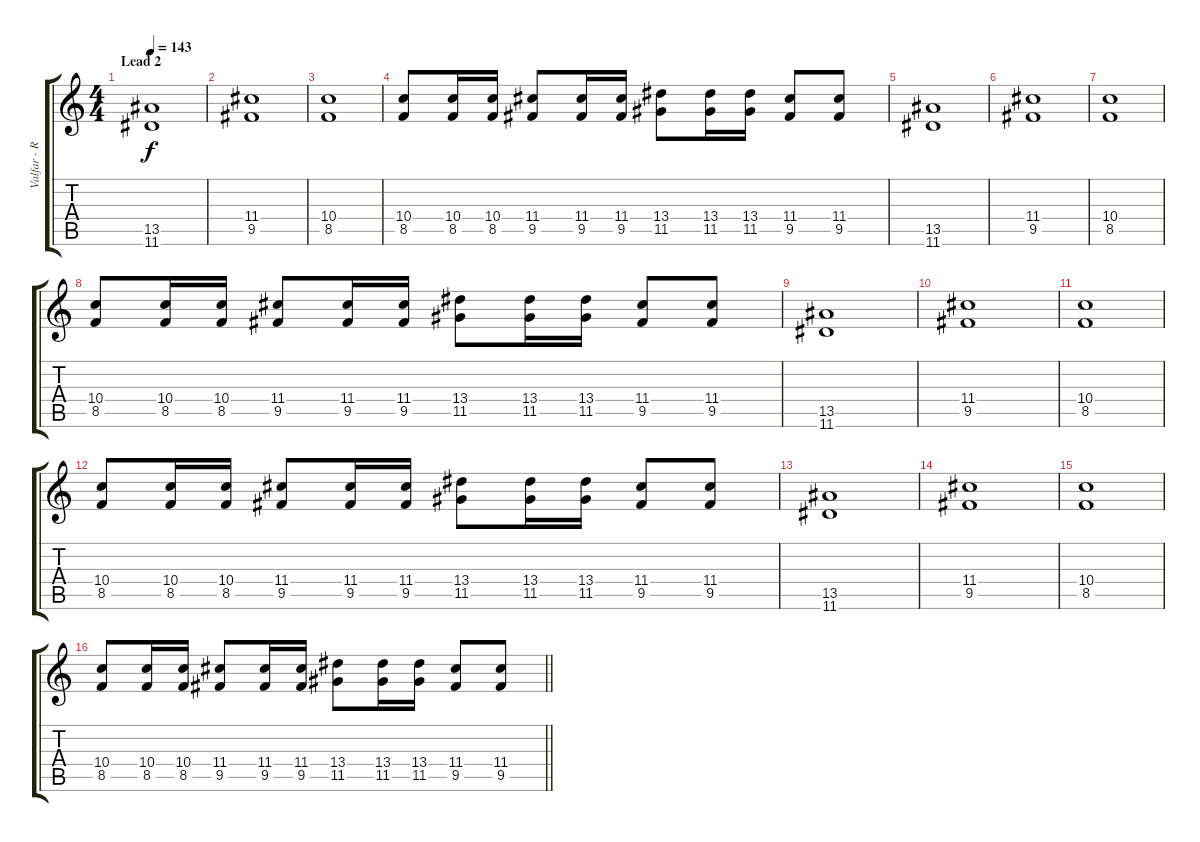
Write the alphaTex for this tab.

\track ("Valfar - Rhythm" "Valfar - R") {instrument distortionguitar}
\staff {score tabs}
\tuning (E4 B3 G3 D3 A2 E2) {hide}
\ts (4 4)
\section ("" "Lead 2")
\tempo 143
\clef g2
\ks c
(13.5 11.6).1{dy f} |
(11.4 9.5).1 |
(10.4 8.5).1 |
(10.4 8.5).8 (10.4 8.5).16 (10.4 8.5).16 (11.4 9.5).8 (11.4 9.5).16 (11.4 9.5).16 (13.4 11.5).8 (13.4 11.5).16 (13.4 11.5).16 (11.4 9.5).8 (11.4 9.5).8 |
(13.5 11.6).1 |
(11.4 9.5).1 |
(10.4 8.5).1 |
(10.4 8.5).8 (10.4 8.5).16 (10.4 8.5).16 (11.4 9.5).8 (11.4 9.5).16 (11.4 9.5).16 (13.4 11.5).8 (13.4 11.5).16 (13.4 11.5).16 (11.4 9.5).8 (11.4 9.5).8 |
(13.5 11.6).1 |
(11.4 9.5).1 |
(10.4 8.5).1 |
(10.4 8.5).8 (10.4 8.5).16 (10.4 8.5).16 (11.4 9.5).8 (11.4 9.5).16 (11.4 9.5).16 (13.4 11.5).8 (13.4 11.5).16 (13.4 11.5).16 (11.4 9.5).8 (11.4 9.5).8 |
(13.5 11.6).1 |
(11.4 9.5).1 |
(10.4 8.5).1 |
\barLineRight lightlight
(10.4 8.5).8 (10.4 8.5).16 (10.4 8.5).16 (11.4 9.5).8 (11.4 9.5).16 (11.4 9.5).16 (13.4 11.5).8 (13.4 11.5).16 (13.4 11.5).16 (11.4 9.5).8 (11.4 9.5).8
